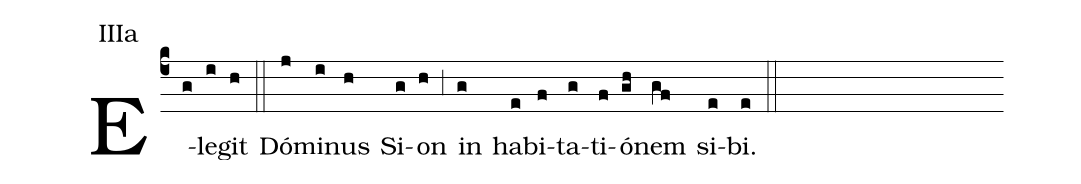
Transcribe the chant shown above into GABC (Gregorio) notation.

annotation: IIIa;
%%
(c4) E(g)le(i)git(h) (::) Dó(j)mi(i)nus(h) Si(g)on(h) (;3) in(g) ha(e)bi(f)ta(g)ti(f)ó(gh)nem(gf) si(e)bi.(e) (::)
